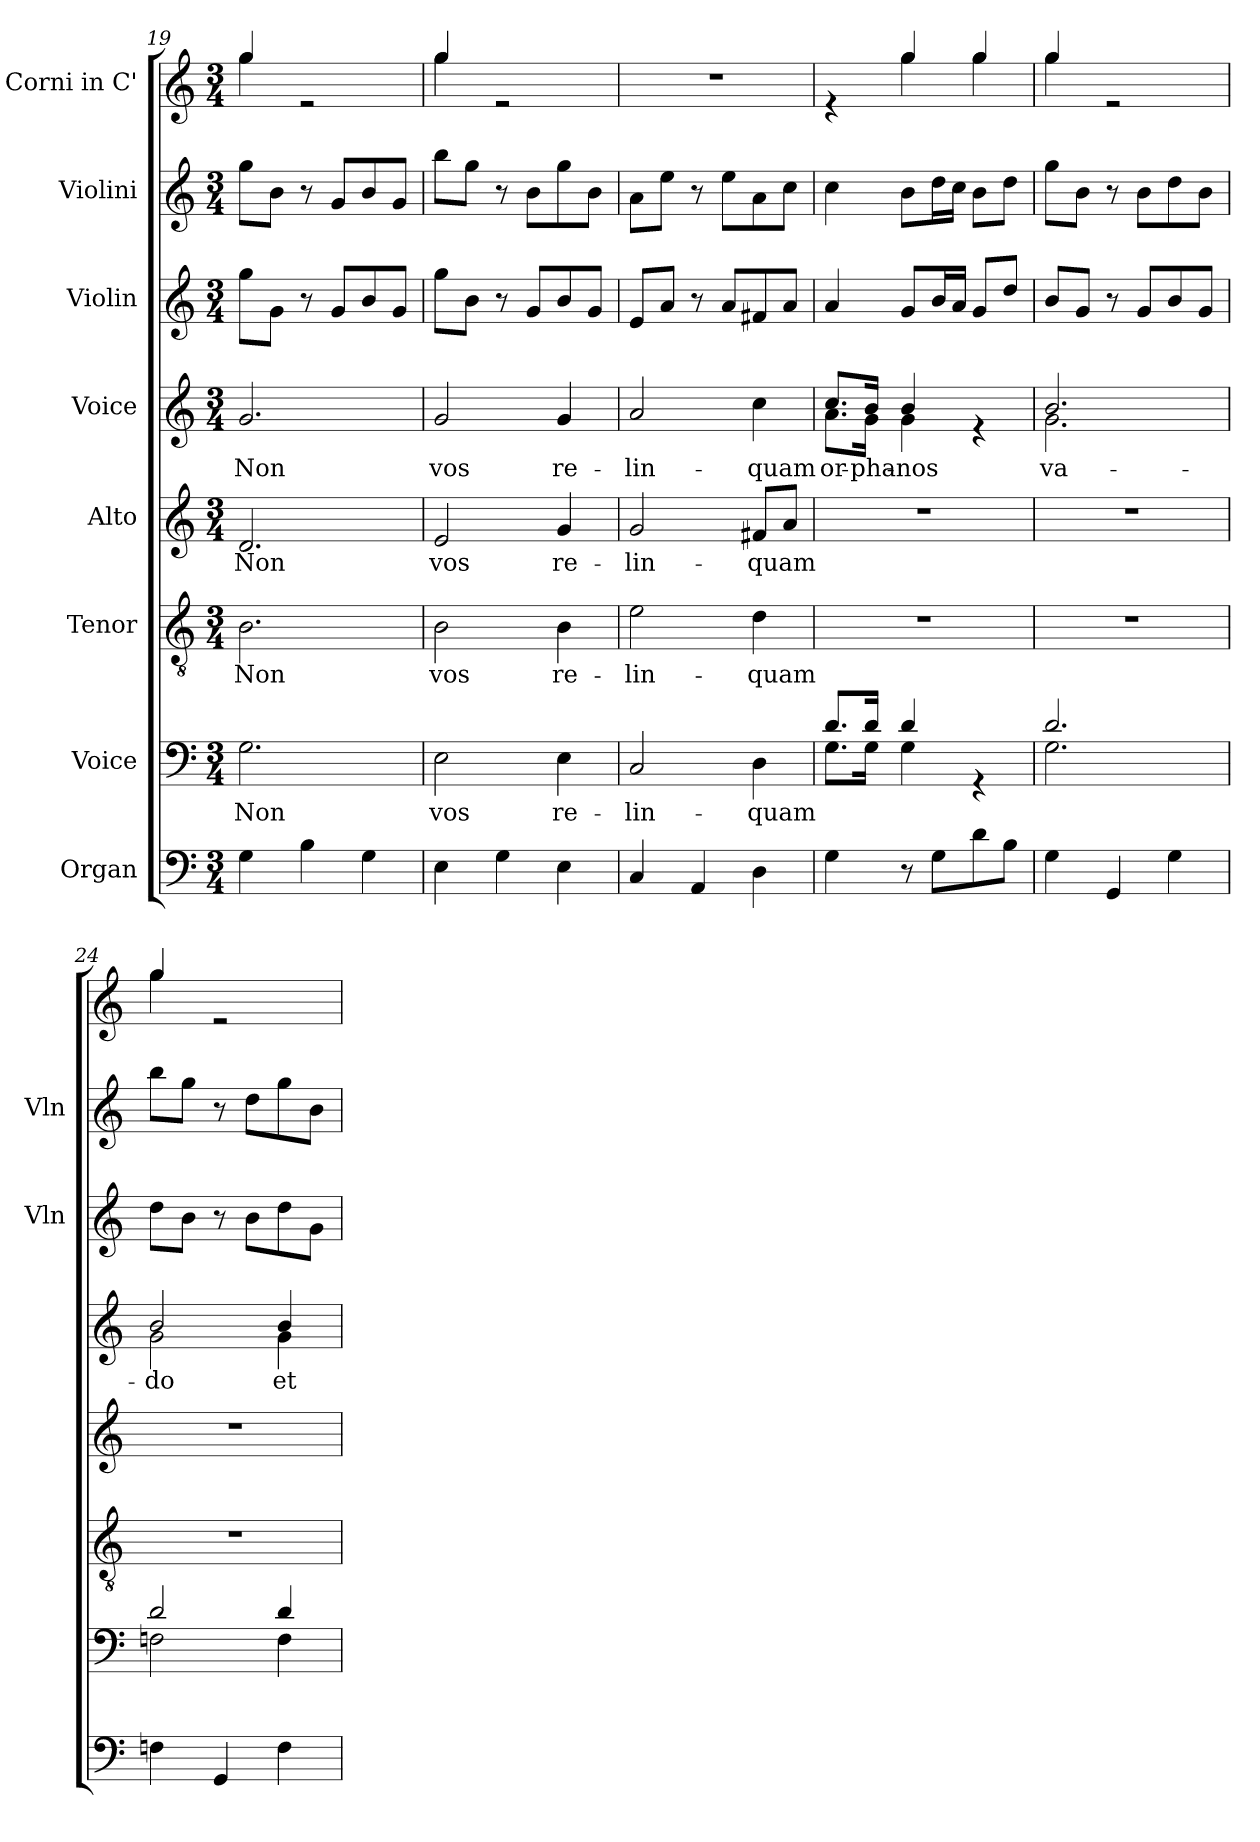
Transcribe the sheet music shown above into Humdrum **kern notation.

**kern	**kern	**text	**kern	**text	**kern	**text	**kern	**text	**kern	**kern	**kern
*part8	*part7	*part7	*part6	*part6	*part5	*part5	*part4	*part4	*part3	*part2	*part1
*staff8	*staff7	*staff7	*staff6	*staff6	*staff5	*staff5	*staff4	*staff4	*staff3	*staff2	*staff1
*I"Organ	*I"Voice	*	*I"Tenor	*	*I"Alto	*	*I"Voice	*	*I"Violin	*I"Violini	*I"Corni in C'
*	*	*	*	*	*	*	*	*	*I'Vln	*I'Vln	*
*clefF4	*clefF4	*	*clefGv2	*	*clefG2	*	*clefG2	*	*clefG2	*clefG2	*clefG2
*	*	*	*	*	*	*	*	*	*	*	*ITrd7c12
*k[]	*k[]	*	*k[]	*	*k[]	*	*k[]	*	*k[]	*k[]	*k[]
*M3/4	*M3/4	*	*M3/4	*	*M3/4	*	*M3/4	*	*M3/4	*M3/4	*M3/4
=19	=19	=19	=19	=19	=19	=19	=19	=19	=19	=19	=19
!	!	!LO:LY:b	!	!LO:LY:b	!	!LO:LY:b	!	!LO:LY:b	!	!	!
*	*	*	*	*	*	*	*	*	*	*	*^
4G\	2.G\	Non	2.B\	Non	2.d/	Non	2.g/	Non	8gg\L	8gg\L	4g/	4g\
.	.	.	.	.	.	.	.	.	8g\J	8b\J	.	.
4B\	.	.	.	.	.	.	.	.	8r	8r	2re	2ryy
.	.	.	.	.	.	.	.	.	8g/L	8g/L	.	.
4G\	.	.	.	.	.	.	.	.	8b/	8b/	.	.
.	.	.	.	.	.	.	.	.	8g/J	8g/J	.	.
=20	=20	=20	=20	=20	=20	=20	=20	=20	=20	=20	=20	=20
!	!	!LO:LY:b	!	!LO:LY:b	!	!LO:LY:b	!	!LO:LY:b	!	!	!	!
4E\	2E\	vos	2B\	vos	2e/	vos	2g/	vos	8gg\L	8bb\L	4g/	4g\
.	.	.	.	.	.	.	.	.	8b\J	8gg\J	.	.
4G\	.	.	.	.	.	.	.	.	8r	8r	2re	2ryy
.	.	.	.	.	.	.	.	.	8g/L	8b\L	.	.
!	!	!LO:LY:b	!	!LO:LY:b	!	!LO:LY:b	!	!LO:LY:b	!	!	!	!
4E\	4E\	re-	4B\	re-	4g/	re-	4g/	re-	8b/	8gg\	.	.
.	.	.	.	.	.	.	.	.	8g/J	8b\J	.	.
*	*	*	*	*	*	*	*	*	*	*	*v	*v
=21	=21	=21	=21	=21	=21	=21	=21	=21	=21	=21	=21
!	!	!LO:LY:b	!	!LO:LY:b	!	!LO:LY:b	!	!LO:LY:b	!	!	!
4C/	2C/	lin-	2e\	lin-	2g/	lin-	2a/	-lin-	8e/L	8a\L	2.r
.	.	.	.	.	.	.	.	.	8a/J	8ee\J	.
4AA/	.	.	.	.	.	.	.	.	8r	8r	.
.	.	.	.	.	.	.	.	.	8a/L	8ee\L	.
!	!	!LO:LY:b	!	!LO:LY:b	!	!LO:LY:b	!	!LO:LY:b	!	!	!
4D\	4D\	-quam	4d\	-quam	8f#X/L	-quam	4cc\	-quam	8f#X/	8a\	.
.	.	.	.	.	8a/J	.	.	.	8a/J	8cc\J	.
!!LO:LB:g=z
=22	=22	=22	=22	=22	=22	=22	=22	=22	=22	=22	=22
*	*^	*	*	*	*	*	*	*	*	*	*
!	!	!	!	!	!	!	!	!	!LO:LY:b	!	!	!
*	*	*	*	*	*	*	*	*^	*	*	*	*^
4G\	8.d/L	8.G\L	.	2.r	.	2.r	.	8.cc/L	8.a\L	or-	4a/	4cc\	4re	4ryy
!	!	!	!	!	!	!	!	!	!	!LO:LY:b	!	!	!	!
.	16d/Jk	16G\Jk	.	.	.	.	.	16b/Jk	16g\Jk	-pha-	.	.	.	.
!	!	!	!	!	!	!	!	!	!	!LO:LY:b	!	!	!	!
8r	4d/	4G\	.	.	.	.	.	4b/	4g\	-nos	8g/L	8b\L	4g/	4g\
8G\L	.	.	.	.	.	.	.	.	.	.	16b/L	16dd\L	.	.
.	.	.	.	.	.	.	.	.	.	.	16a/JJ	16cc\JJ	.	.
8d\	4rGG	4ryy	.	.	.	.	.	4re	4ryy	.	8g/L	8b\L	4g/	4g\
8B\J	.	.	.	.	.	.	.	.	.	.	8dd/J	8dd\J	.	.
=23	=23	=23	=23	=23	=23	=23	=23	=23	=23	=23	=23	=23	=23	=23
!	!	!	!	!	!	!	!	!	!	!LO:LY:b	!	!	!	!
4G\	2.d/	2.G\	.	2.r	.	2.r	.	2.b/	2.g\	va-	8b/L	8gg\L	4g/	4g\
.	.	.	.	.	.	.	.	.	.	.	8g/J	8b\J	.	.
4GG/	.	.	.	.	.	.	.	.	.	.	8r	8r	2re	2ryy
.	.	.	.	.	.	.	.	.	.	.	8g/L	8b\L	.	.
4G\	.	.	.	.	.	.	.	.	.	.	8b/	8dd\	.	.
.	.	.	.	.	.	.	.	.	.	.	8g/J	8b\J	.	.
=24	=24	=24	=24	=24	=24	=24	=24	=24	=24	=24	=24	=24	=24	=24
!	!	!	!	!	!	!	!	!	!	!LO:LY:b	!	!	!	!
4Fn\	2d/	2Fn\	.	2.r	.	2.r	.	2b/	2g\	-do	8dd\L	8bb\L	4g/	4g\
.	.	.	.	.	.	.	.	.	.	.	8b\J	8gg\J	.	.
4GG/	.	.	.	.	.	.	.	.	.	.	8r	8r	2re	2ryy
.	.	.	.	.	.	.	.	.	.	.	8b\L	8dd\L	.	.
!	!	!	!	!	!	!	!	!	!	!LO:LY:b	!	!	!	!
4F\	4d/	4F\	.	.	.	.	.	4b/	4g\	et	8dd\	8gg\	.	.
.	.	.	.	.	.	.	.	.	.	.	8g\J	8b\J	.	.
*	*v	*v	*	*	*	*	*	*v	*v	*	*	*	*v	*v
=	=	=	=	=	=	=	=	=	=	=	=
*-	*-	*-	*-	*-	*-	*-	*-	*-	*-	*-	*-
